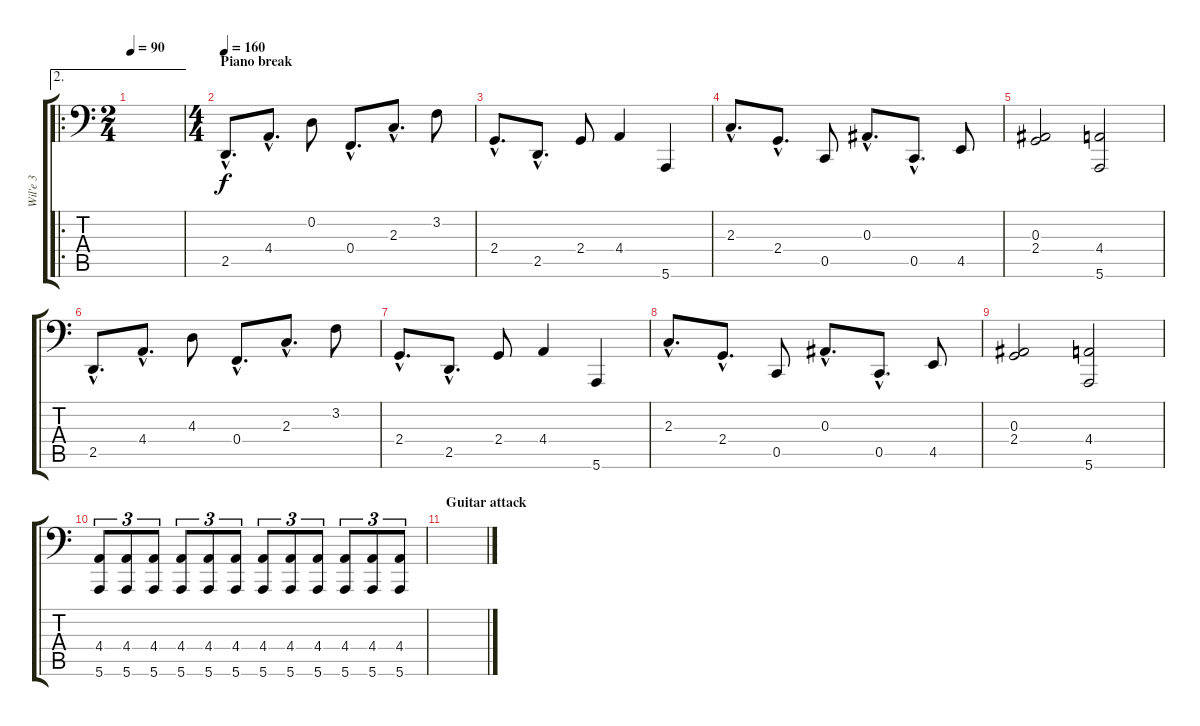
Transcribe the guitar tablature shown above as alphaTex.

\track ("Wil'e 3" "Wil'e 3") {instrument acousticgrandpiano}
\staff {score tabs}
\tuning (G3 D3 Bb2 F2 C2 E1) {hide}
\ae 2
\ro
\ts (2 4)
\tempo 90
\clef f4
\ks c
|
\ts (4 4)
\section ("" "Piano break")
\tempo 160
2.5{hac}.8{d} 4.4{hac}.8{d} 0.2.8 0.4{hac}.8{d} 2.3{hac}.8{d} 3.2.8 |
2.4{hac}.8{d} 2.5{hac}.8{d} 2.4.8 4.4.4 5.6.4 |
2.3{hac}.8{d} 2.4{hac}.8{d} 0.5.8 0.3{hac}.8{d} 0.5{hac}.8{d} 4.5.8 |
(0.3 2.4).2 (4.4 5.6).2 |
2.5{hac}.8{d} 4.4{hac}.8{d} 4.3.8 0.4{hac}.8{d} 2.3{hac}.8{d} 3.2.8 |
2.4{hac}.8{d} 2.5{hac}.8{d} 2.4.8 4.4.4 5.6.4 |
2.3{hac}.8{d} 2.4{hac}.8{d} 0.5.8 0.3{hac}.8{d} 0.5{hac}.8{d} 4.5.8 |
(0.3 2.4).2 (4.4 5.6).2 |
(4.4 5.6).8{tu (3 2)} (4.4 5.6).8{tu (3 2)} (4.4 5.6).8{tu (3 2)} (4.4 5.6).8{tu (3 2)} (4.4 5.6).8{tu (3 2)} (4.4 5.6).8{tu (3 2)} (4.4 5.6).8{tu (3 2)} (4.4 5.6).8{tu (3 2)} (4.4 5.6).8{tu (3 2)} (4.4 5.6).8{tu (3 2)} (4.4 5.6).8{tu (3 2)} (4.4 5.6).8{tu (3 2)} |
\section ("" "Guitar attack")
